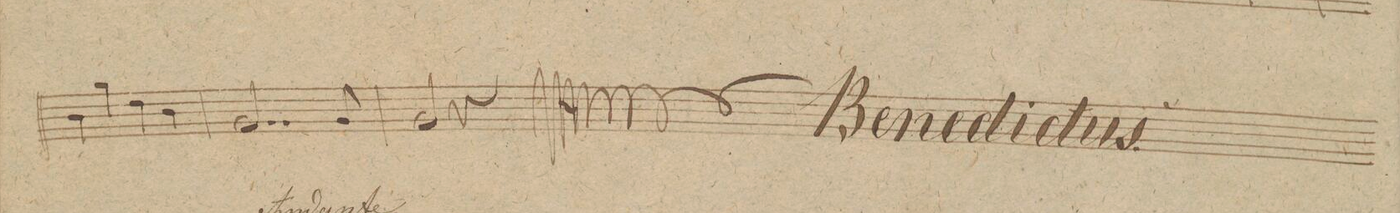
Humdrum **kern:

**kern	**dynam
*I"Alto Viola.	*
*clefC3	*
*k[f#c#g#]	*
*met(c)	*
*M4/4	*
4c#\	.
4a\	.
4e\	.
4c#\	.
=91	=91
2..A/	.
8A/	.
=92	=92
2.A/	.
4r	.
==	==
*-	*-
